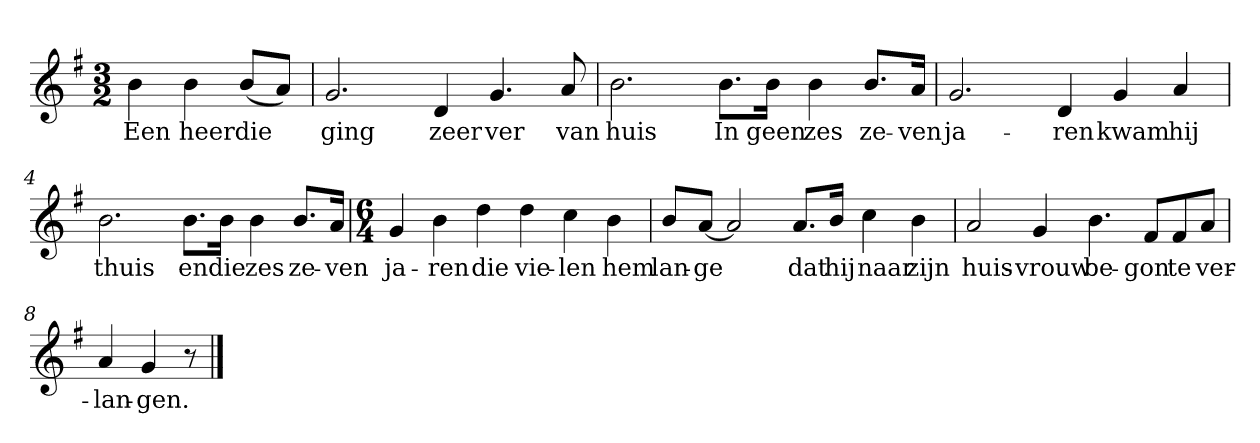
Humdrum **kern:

**kern	**text
*part1	*part1
*staff1	*staff1
*clefG2	*
*k[f#]	*
*G:	*
*M3/2	*
*MM120	*
=	=
4b	Een
4b	heer
(8b/L	die
8a/J)	.
=1	=1
2.g	ging
4d	zeer
4.g	ver
8a	van
=2	=2
2.b	huis
8.b\L	In
16b\Jk	geen
4b	zes
8.b/L	ze-
16a/Jk	-ven
=3	=3
2.g	ja-
4d	-ren
4g	kwam
4a	hij
=4	=4
2.b	thuis
8.b\L	en
16b\Jk	die
4b	zes
8.b/L	ze-
16a/Jk	-ven
=5	=5
*M6/4	*
4g	ja-
4b	-ren
4dd	die
4dd	vie-
4cc	-len
4b	hem
=6	=6
8b/L	lan-
[8a/J	-ge
2a]	.
8.a/L	dat
16b/Jk	hij
4cc	naar
4b	zijn
=7	=7
2a	huis-
4g	-vrouw
4.b	be-
8f#/L	-gon
8f#/	te
8a/J	ver-
=8	=8
4a	-lan-
4g	-gen.
8r	.
==	==
*-	*-
